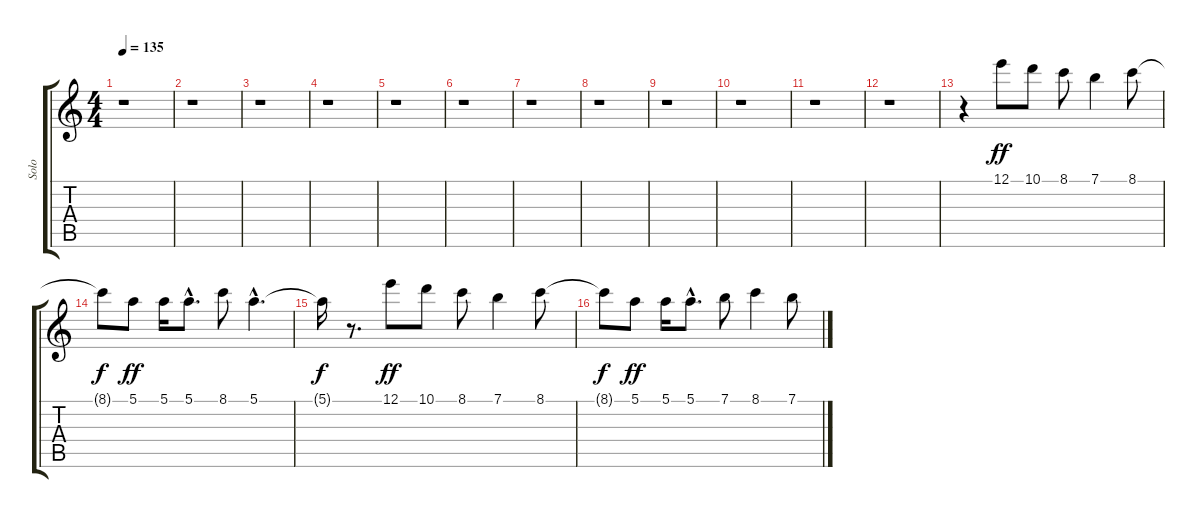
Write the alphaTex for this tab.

\track ("Solo" "Solo") {instrument distortionguitar}
\staff {score tabs}
\tuning (E4 B3 G3 D3 A2 E2) {hide}
\ts (4 4)
\tempo 135
\clef g2
\ks c
r.1{dy ff} |
r.1 |
r.1 |
r.1 |
r.1 |
r.1 |
r.1 |
r.1 |
r.1 |
r.1 |
r.1 |
r.1 |
r.4 12.1.8 10.1.8 8.1.8 7.1.4 8.1.8 |
8.1{t}.8{dy f} 5.1.8{dy ff} 5.1.16 5.1{hac}.8{d} 8.1.8 5.1{hac}.4{d} |
5.1{t}.16{dy f} r.8{d} 12.1.8{dy ff} 10.1.8 8.1.8 7.1.4 8.1.8 |
8.1{t}.8{dy f} 5.1.8{dy ff} 5.1.16 5.1{hac}.8{d} 7.1.8 8.1.4 7.1.8
